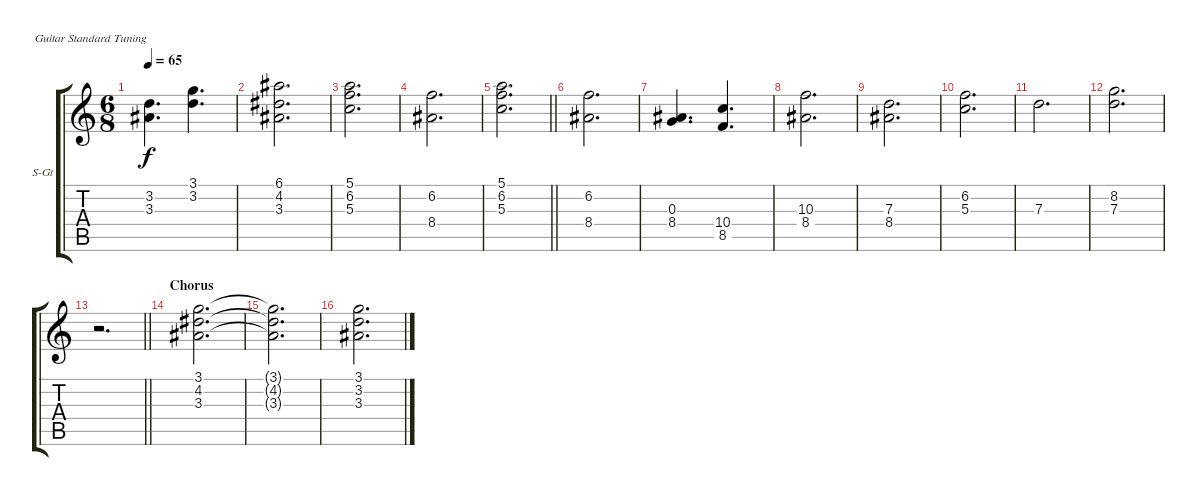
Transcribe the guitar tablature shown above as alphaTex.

\bracketExtendMode groupsimilarinstruments
\firstSystemTrackNameOrientation horizontal
\otherSystemsTrackNameOrientation horizontal
\track ("Keys (left hand)" "S-Gt") {instrument stringensemble1}
\staff {score tabs}
\tuning (E4 B3 G3 D3 A2 E2)
\displaytranspose 12
\ts (6 8)
\tempo 65
\clef g2
\ks c
(3.2 3.3).4{d dy f} (3.1 3.2).4{d} |
(6.1 4.2 3.3).2{d} |
(5.1 6.2 5.3).2{d} |
(6.2 8.4).2{d} |
\barLineRight lightlight
(5.1 6.2 5.3).2{d} |
\section ("" "")
(6.2 8.4).2{d} |
(0.3 8.4).4{d} (10.4 8.5).4{d} |
(10.3 8.4).2{d} |
(7.3 8.4).2{d} |
(6.2 5.3).2{d} |
7.3.2{d} |
(8.2 7.3).2{d} |
\barLineRight lightlight
r.2{d} |
\section ("" "Chorus")
(3.1 4.2 3.3).2{d} |
(3.1{t} 4.2{t} 3.3{t}).2{d} |
(3.1 3.2 3.3).2{d}
